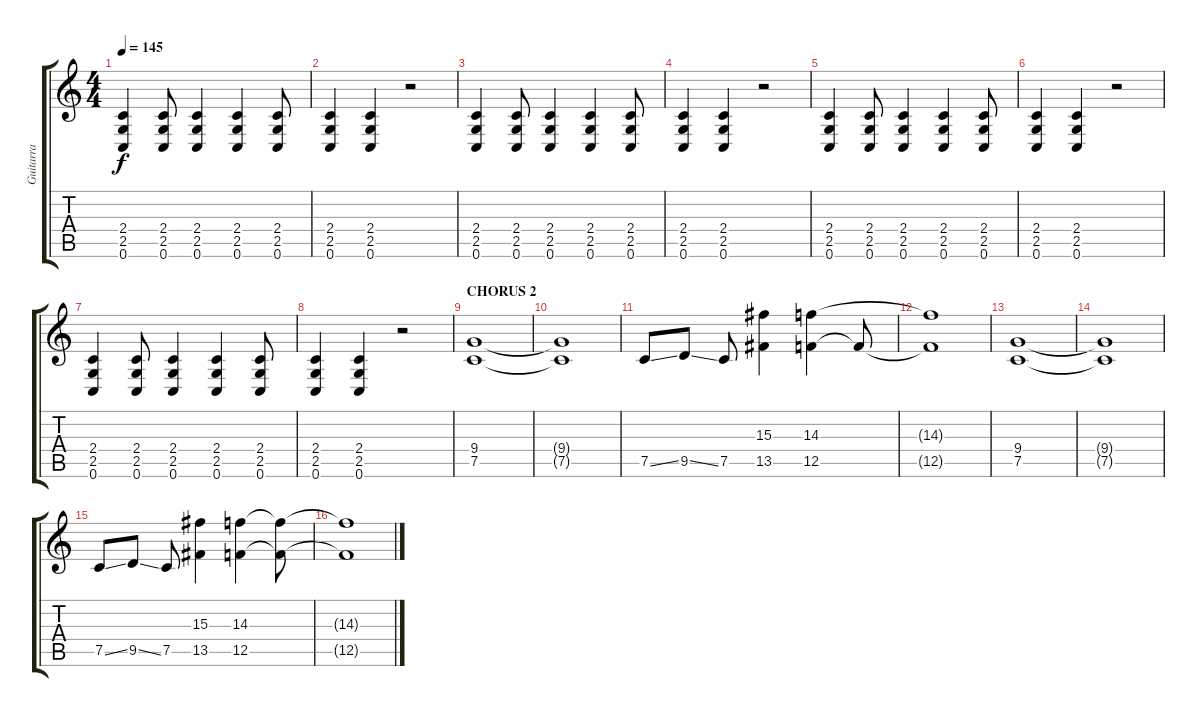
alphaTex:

\track ("Guitarra" "Guitarra") {instrument distortionguitar}
\staff {score tabs}
\tuning (C4 G3 Eb3 Bb2 F2 C2) {hide}
\ts (4 4)
\tempo 145
\clef g2
\ks c
(2.4 2.5 0.6).4{dy f} (2.4 2.5 0.6).8 (2.4 2.5 0.6).4 (2.4 2.5 0.6).4 (2.4 2.5 0.6).8 |
(2.4 2.5 0.6).4 (2.4 2.5 0.6).4 r.2 |
(2.4 2.5 0.6).4 (2.4 2.5 0.6).8 (2.4 2.5 0.6).4 (2.4 2.5 0.6).4 (2.4 2.5 0.6).8 |
(2.4 2.5 0.6).4 (2.4 2.5 0.6).4 r.2 |
(2.4 2.5 0.6).4 (2.4 2.5 0.6).8 (2.4 2.5 0.6).4 (2.4 2.5 0.6).4 (2.4 2.5 0.6).8 |
(2.4 2.5 0.6).4 (2.4 2.5 0.6).4 r.2 |
(2.4 2.5 0.6).4 (2.4 2.5 0.6).8 (2.4 2.5 0.6).4 (2.4 2.5 0.6).4 (2.4 2.5 0.6).8 |
(2.4 2.5 0.6).4 (2.4 2.5 0.6).4 r.2 |
\section ("" "CHORUS 2")
(9.4 7.5).1{instrument overdrivenguitar} |
(9.4{t} 7.5{t}).1 |
7.5{ss}.8 9.5{ss}.8 7.5.8 (15.3 13.5).4 (14.3 12.5).4 12.5{t}.8 |
(14.3{t} 12.5{t}).1 |
(9.4 7.5).1{instrument overdrivenguitar} |
(9.4{t} 7.5{t}).1 |
7.5{ss}.8 9.5{ss}.8 7.5.8 (15.3 13.5).4 (14.3 12.5).4 (14.3{t} 12.5{t}).8 |
(14.3{t} 12.5{t}).1
